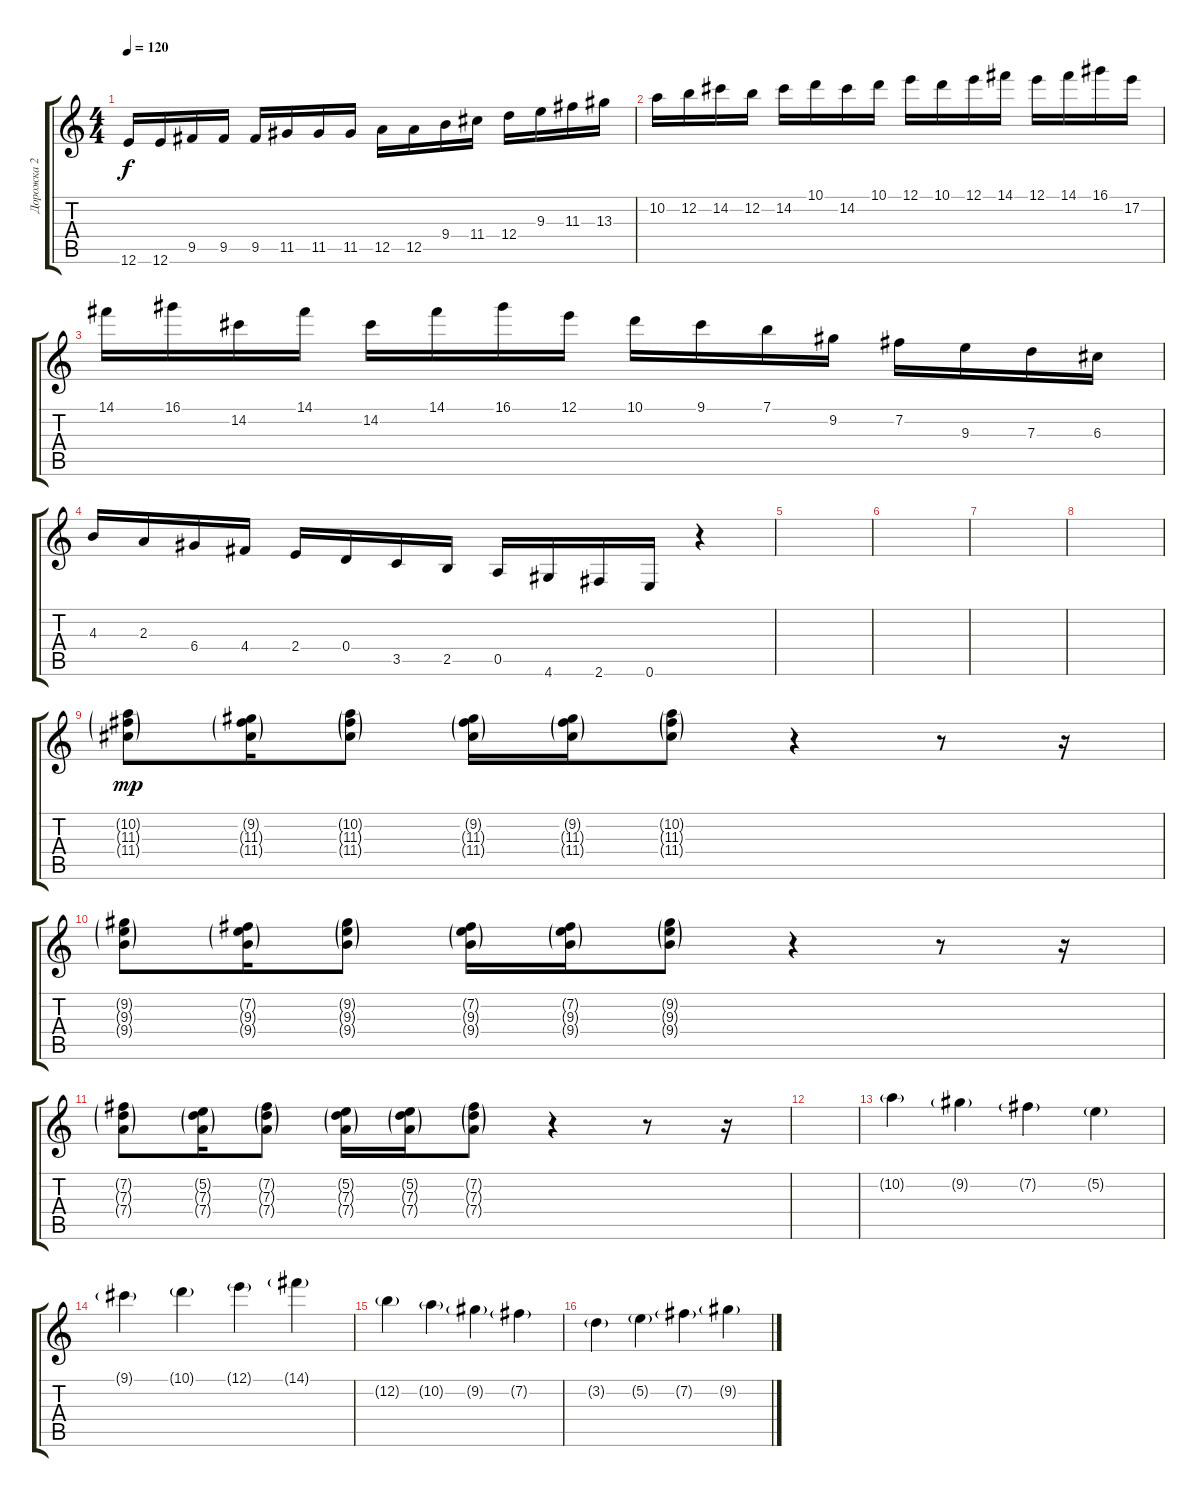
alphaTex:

\track ("Дорожка 2" "Дорожка 2") {instrument acousticguitarnylon}
\staff {score tabs}
\tuning (E4 B3 G3 D3 A2 E2) {hide}
\ts (4 4)
\tempo 120
\clef g2
\ks c
12.6.16{dy f} 12.6.16 9.5.16 9.5.16 9.5.16 11.5.16 11.5.16 11.5.16 12.5.16 12.5.16 9.4.16 11.4.16 12.4.16 9.3.16 11.3.16 13.3.16 |
10.2.16 12.2.16 14.2.16 12.2.16 14.2.16 10.1.16 14.2.16 10.1.16 12.1.16 10.1.16 12.1.16 14.1.16 12.1.16 14.1.16 16.1.16 17.2.16 |
14.1.16 16.1.16 14.2.16 14.1.16 14.2.16 14.1.16 16.1.16 12.1.16 10.1.16 9.1.16 7.1.16 9.2.16 7.2.16 9.3.16 7.3.16 6.3.16 |
4.3.16 2.3.16 6.4.16 4.4.16 2.4.16 0.4.16 3.5.16 2.5.16 0.5.16 4.6.16 2.6.16 0.6.16 r.4 |
|
|
|
|
(10.2{g} 11.3{g} 11.4{g}).8{dy mp} (9.2{g} 11.3{g} 11.4{g}).16 (10.2{g} 11.3{g} 11.4{g}).8 (9.2{g} 11.3{g} 11.4{g}).16 (9.2{g} 11.3{g} 11.4{g}).16 (10.2{g} 11.3{g} 11.4{g}).8 r.4 r.8 r.16 |
(9.2{g} 9.3{g} 9.4{g}).8 (7.2{g} 9.3{g} 9.4{g}).16 (9.2{g} 9.3{g} 9.4{g}).8 (7.2{g} 9.3{g} 9.4{g}).16 (7.2{g} 9.3{g} 9.4{g}).16 (9.2{g} 9.3{g} 9.4{g}).8 r.4 r.8 r.16 |
(7.2{g} 7.3{g} 7.4{g}).8 (5.2{g} 7.3{g} 7.4{g}).16 (7.2{g} 7.3{g} 7.4{g}).8 (5.2{g} 7.3{g} 7.4{g}).16 (5.2{g} 7.3{g} 7.4{g}).16 (7.2{g} 7.3{g} 7.4{g}).8 r.4 r.8 r.16 |
|
10.2{g}.4 9.2{g}.4 7.2{g}.4 5.2{g}.4 |
9.1{g}.4 10.1{g}.4 12.1{g}.4 14.1{g}.4 |
12.2{g}.4 10.2{g}.4 9.2{g}.4 7.2{g}.4 |
3.2{g}.4 5.2{g}.4 7.2{g}.4 9.2{g}.4
